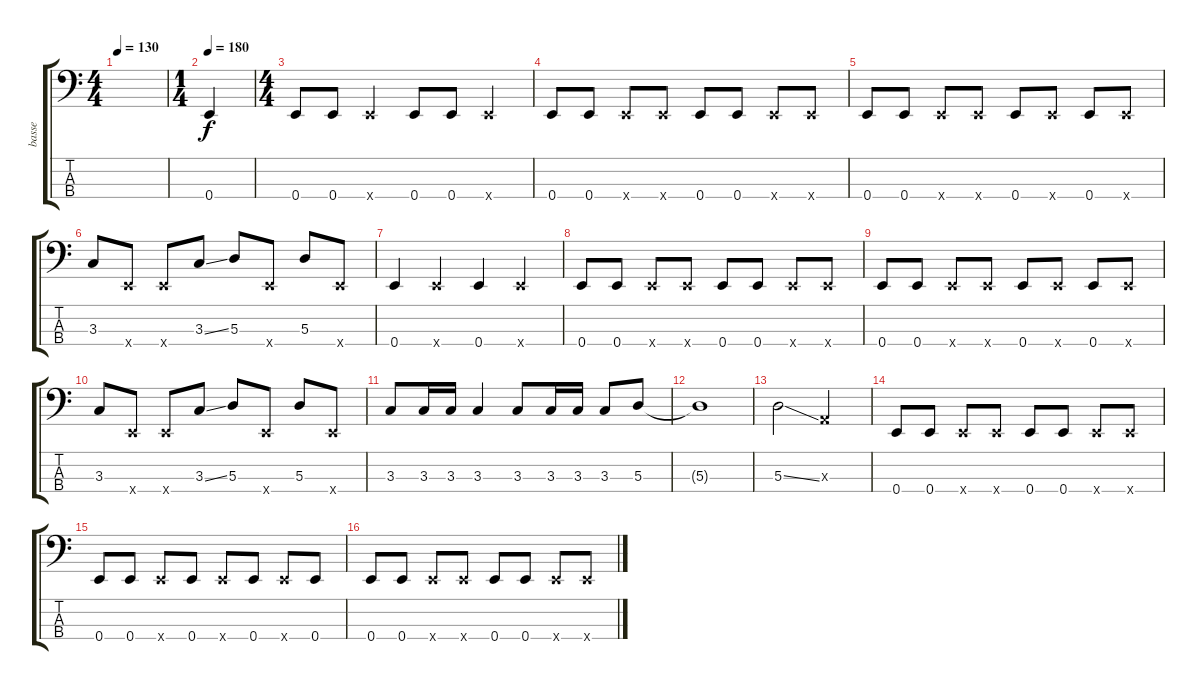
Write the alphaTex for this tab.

\track ("basse" "basse") {instrument electricbasspick}
\staff {score tabs}
\tuning (G2 D2 A1 E1) {hide}
\ts (4 4)
\tempo 130
\tempo 180
\tempo 130
\clef f4
\ks c
|
\ts (1 4)
\tempo 180
0.4.4 |
\ts (4 4)
0.4.8 0.4.8 0.4{x}.4 0.4.8 0.4.8 0.4{x}.4 |
0.4.8 0.4.8 0.4{x}.8 0.4{x}.8 0.4.8 0.4.8 0.4{x}.8 0.4{x}.8 |
0.4.8 0.4.8 0.4{x}.8 0.4{x}.8 0.4.8 0.4{x}.8 0.4.8 0.4{x}.8 |
3.3.8 0.4{x}.8 0.4{x}.8 3.3{ss}.8 5.3.8 0.4{x}.8 5.3.8 0.4{x}.8 |
0.4.4 0.4{x}.4 0.4.4 0.4{x}.4 |
0.4.8 0.4.8 0.4{x}.8 0.4{x}.8 0.4.8 0.4.8 0.4{x}.8 0.4{x}.8 |
0.4.8 0.4.8 0.4{x}.8 0.4{x}.8 0.4.8 0.4{x}.8 0.4.8 0.4{x}.8 |
3.3.8 0.4{x}.8 0.4{x}.8 3.3{ss}.8 5.3.8 0.4{x}.8 5.3.8 0.4{x}.8 |
3.3.8 3.3.16 3.3.16 3.3.4 3.3.8 3.3.16 3.3.16 3.3.8 5.3.8 |
5.3{t}.1 |
5.3{ss}.2 0.3{x}.2 |
0.4.8 0.4.8 0.4{x}.8 0.4{x}.8 0.4.8 0.4.8 0.4{x}.8 0.4{x}.8 |
0.4.8 0.4.8 0.4{x}.8 0.4.8 0.4{x}.8 0.4.8 0.4{x}.8 0.4.8 |
0.4.8 0.4.8 0.4{x}.8 0.4{x}.8 0.4.8 0.4.8 0.4{x}.8 0.4{x}.8
